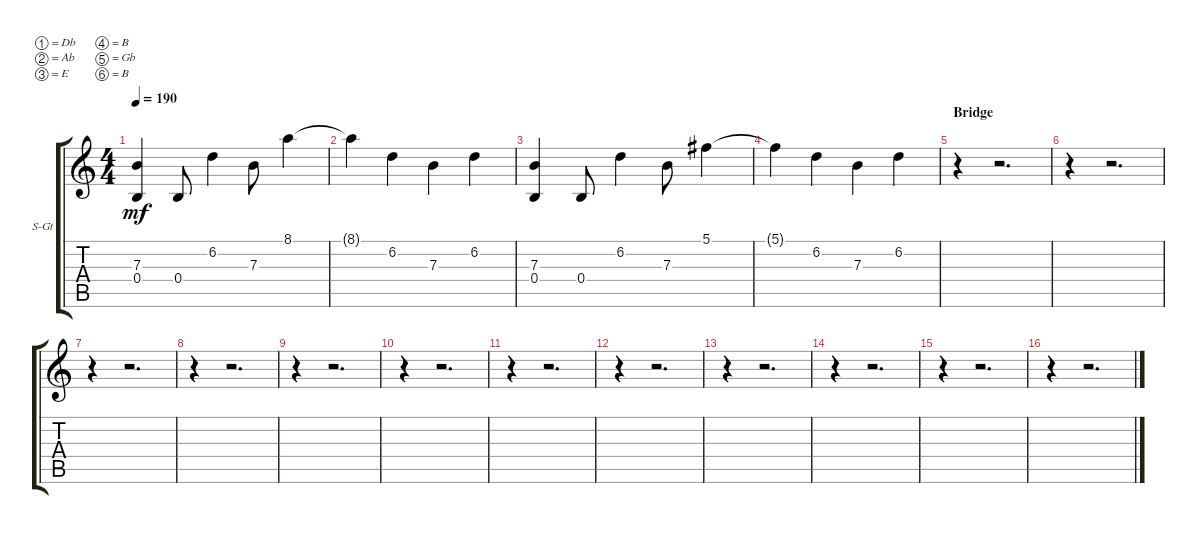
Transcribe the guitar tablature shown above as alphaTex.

\bracketExtendMode groupsimilarinstruments
\firstSystemTrackNameOrientation horizontal
\otherSystemsTrackNameOrientation horizontal
\track ("Dan Clean" "S-Gt") {instrument acousticguitarsteel}
\staff {score tabs}
\tuning (Db4 Ab3 E3 B2 Gb2 B1)
\ts (4 4)
\tempo 190
\clef g2
\ks c
(7.3 0.4).4{dy mf} 0.4.8 6.2.4 7.3.8 8.1.4 |
8.1{t}.4 6.2.4 7.3.4 6.2.4 |
(7.3 0.4).4 0.4.8 6.2.4 7.3.8 5.1.4 |
5.1{t}.4 6.2.4 7.3.4 6.2.4 |
\section ("" "Bridge")
r.4 r.2{d} |
r.4 r.2{d} |
r.4 r.2{d} |
r.4 r.2{d} |
r.4 r.2{d} |
r.4 r.2{d} |
r.4 r.2{d} |
r.4 r.2{d} |
r.4 r.2{d} |
r.4 r.2{d} |
r.4 r.2{d} |
r.4 r.2{d}
